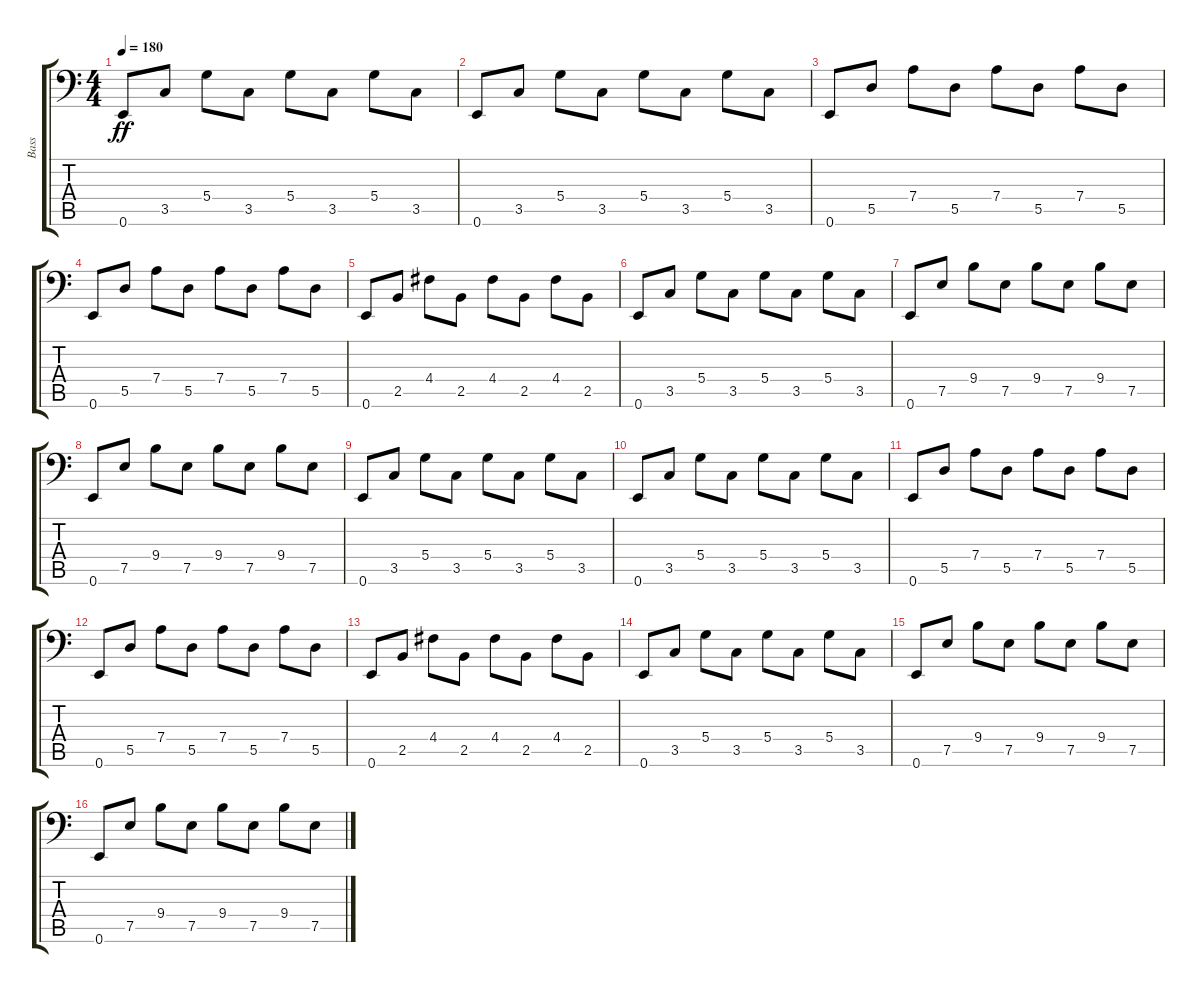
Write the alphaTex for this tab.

\track ("Bass" "Bass") {instrument electricbassfinger}
\staff {score tabs}
\tuning (E3 B2 G2 D2 A1 E1) {hide}
\ts (4 4)
\tempo 180
\clef f4
\ks c
0.6.8{dy ff} 3.5.8 5.4.8 3.5.8 5.4.8 3.5.8 5.4.8 3.5.8 |
0.6.8 3.5.8 5.4.8 3.5.8 5.4.8 3.5.8 5.4.8 3.5.8 |
0.6.8 5.5.8 7.4.8 5.5.8 7.4.8 5.5.8 7.4.8 5.5.8 |
0.6.8 5.5.8 7.4.8 5.5.8 7.4.8 5.5.8 7.4.8 5.5.8 |
0.6.8 2.5.8 4.4.8 2.5.8 4.4.8 2.5.8 4.4.8 2.5.8 |
0.6.8 3.5.8 5.4.8 3.5.8 5.4.8 3.5.8 5.4.8 3.5.8 |
0.6.8 7.5.8 9.4.8 7.5.8 9.4.8 7.5.8 9.4.8 7.5.8 |
0.6.8 7.5.8 9.4.8 7.5.8 9.4.8 7.5.8 9.4.8 7.5.8 |
0.6.8 3.5.8 5.4.8 3.5.8 5.4.8 3.5.8 5.4.8 3.5.8 |
0.6.8 3.5.8 5.4.8 3.5.8 5.4.8 3.5.8 5.4.8 3.5.8 |
0.6.8 5.5.8 7.4.8 5.5.8 7.4.8 5.5.8 7.4.8 5.5.8 |
0.6.8 5.5.8 7.4.8 5.5.8 7.4.8 5.5.8 7.4.8 5.5.8 |
0.6.8 2.5.8 4.4.8 2.5.8 4.4.8 2.5.8 4.4.8 2.5.8 |
0.6.8 3.5.8 5.4.8 3.5.8 5.4.8 3.5.8 5.4.8 3.5.8 |
0.6.8 7.5.8 9.4.8 7.5.8 9.4.8 7.5.8 9.4.8 7.5.8 |
0.6.8 7.5.8 9.4.8 7.5.8 9.4.8 7.5.8 9.4.8 7.5.8
